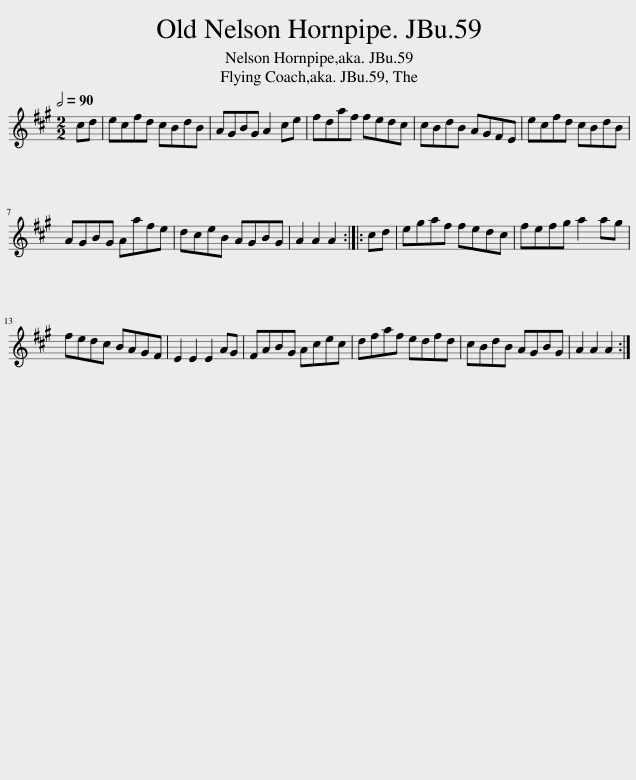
X:1
L:1/8
Q:1/2=90
M:2/2
I:linebreak $
K:A
V:1 treble
V:1
 cd | ecfd cBdB | AGBG A2 ce | fdaf fedc | cBdB AGFE | %5
 ecfd cBdB |$ AGBG Aafe | dceB AGBG | A2 A2 A2 :: cd | %10
 egaf fedc | fefg a2 ag |$ fedc BAGF | E2 E2 E2 AG | FABG Acec | %15
 dfaf edfd | cBdB AGBG | A2 A2 A2 :| %18
